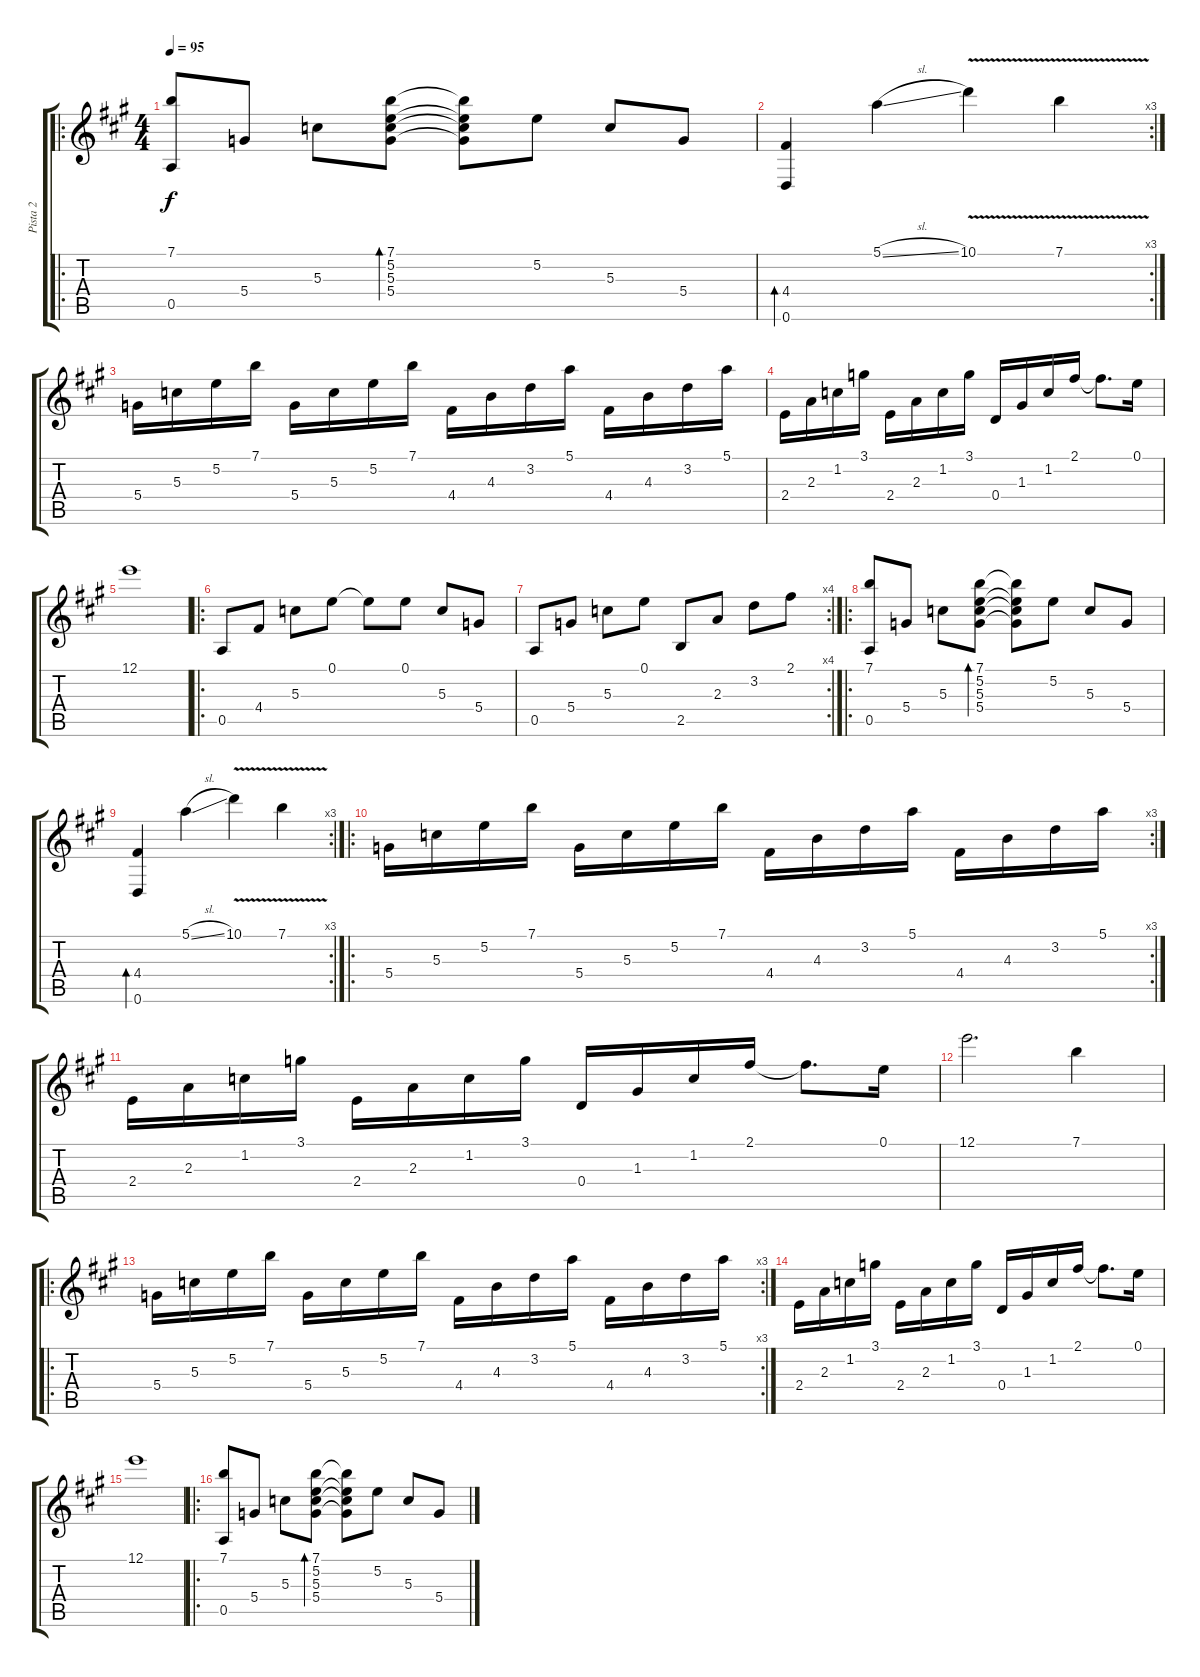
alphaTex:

\track ("Pista 2" "Pista 2") {instrument acousticguitarsteel}
\staff {score tabs}
\tuning (E4 B3 G3 D3 A2 D2) {hide}
\ro
\ts (4 4)
\tempo 95
\clef g2
\ks a
(7.1 0.5).8{dy f} 5.4.8 5.3.8 (7.1 5.2 5.3 5.4).8{bd 480} (7.1{t} 5.2{t} 5.3{t} 5.4{t}).8 5.2.8 5.3.8 5.4.8 |
\rc 3
(4.4 0.6).4{bd 480} 5.1{sl}.4 10.1{v}.4 7.1{v}.4 |
5.4.16 5.3.16 5.2.16 7.1.16 5.4.16 5.3.16 5.2.16 7.1.16 4.4.16 4.3.16 3.2.16 5.1.16 4.4.16 4.3.16 3.2.16 5.1.16 |
2.4.16 2.3.16 1.2.16 3.1.16 2.4.16 2.3.16 1.2.16 3.1.16 0.4.16 1.3.16 1.2.16 2.1.16 2.1{t}.8{d} 0.1.16 |
12.1.1 |
\ro
0.5.8 4.4.8 5.3.8 0.1.8 0.1{t}.8 0.1.8 5.3.8 5.4.8 |
\rc 4
0.5.8 5.4.8 5.3.8 0.1.8 2.5.8 2.3.8 3.2.8 2.1.8 |
\ro
(7.1 0.5).8 5.4.8 5.3.8 (7.1 5.2 5.3 5.4).8{bd 480} (7.1{t} 5.2{t} 5.3{t} 5.4{t}).8 5.2.8 5.3.8 5.4.8 |
\rc 3
(4.4 0.6).4{bd 480} 5.1{sl}.4 10.1{v}.4 7.1{v}.4 |
\ro
\rc 3
5.4.16 5.3.16 5.2.16 7.1.16 5.4.16 5.3.16 5.2.16 7.1.16 4.4.16 4.3.16 3.2.16 5.1.16 4.4.16 4.3.16 3.2.16 5.1.16 |
2.4.16 2.3.16 1.2.16 3.1.16 2.4.16 2.3.16 1.2.16 3.1.16 0.4.16 1.3.16 1.2.16 2.1.16 2.1{t}.8{d} 0.1.16 |
12.1.2{d} 7.1.4 |
\ro
\rc 3
5.4.16 5.3.16 5.2.16 7.1.16 5.4.16 5.3.16 5.2.16 7.1.16 4.4.16 4.3.16 3.2.16 5.1.16 4.4.16 4.3.16 3.2.16 5.1.16 |
2.4.16 2.3.16 1.2.16 3.1.16 2.4.16 2.3.16 1.2.16 3.1.16 0.4.16 1.3.16 1.2.16 2.1.16 2.1{t}.8{d} 0.1.16 |
12.1.1 |
\ro
(7.1 0.5).8 5.4.8 5.3.8 (7.1 5.2 5.3 5.4).8{bd 480} (7.1{t} 5.2{t} 5.3{t} 5.4{t}).8 5.2.8 5.3.8 5.4.8
